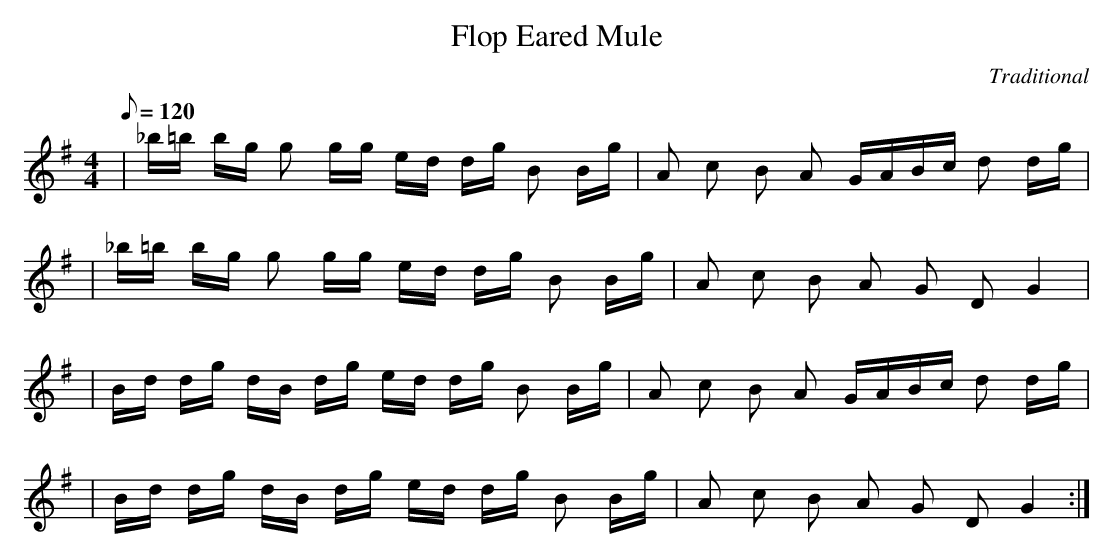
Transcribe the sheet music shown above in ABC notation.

X:1
T:Flop Eared Mule
C:Traditional
M:4/4
Q:120
L:1/8
K:G
|_b/=b/ b/g/ g g/g/ e/d/ d/g/ B B/g/|A c B A  G/A/B/c/ d d/g/ |
|_b/=b/ b/g/ g g/g/ e/d/ d/g/ B B/g/|A c B A  G D G2 |
|B/d/ d/g/ d/B/ d/g/ e/d/ d/g/ B B/g/ | A c B A  G/A/B/c/ d d/g/ |
|B/d/ d/g/ d/B/ d/g/ e/d/ d/g/ B B/g/  | A c B A  G D G2 :|
